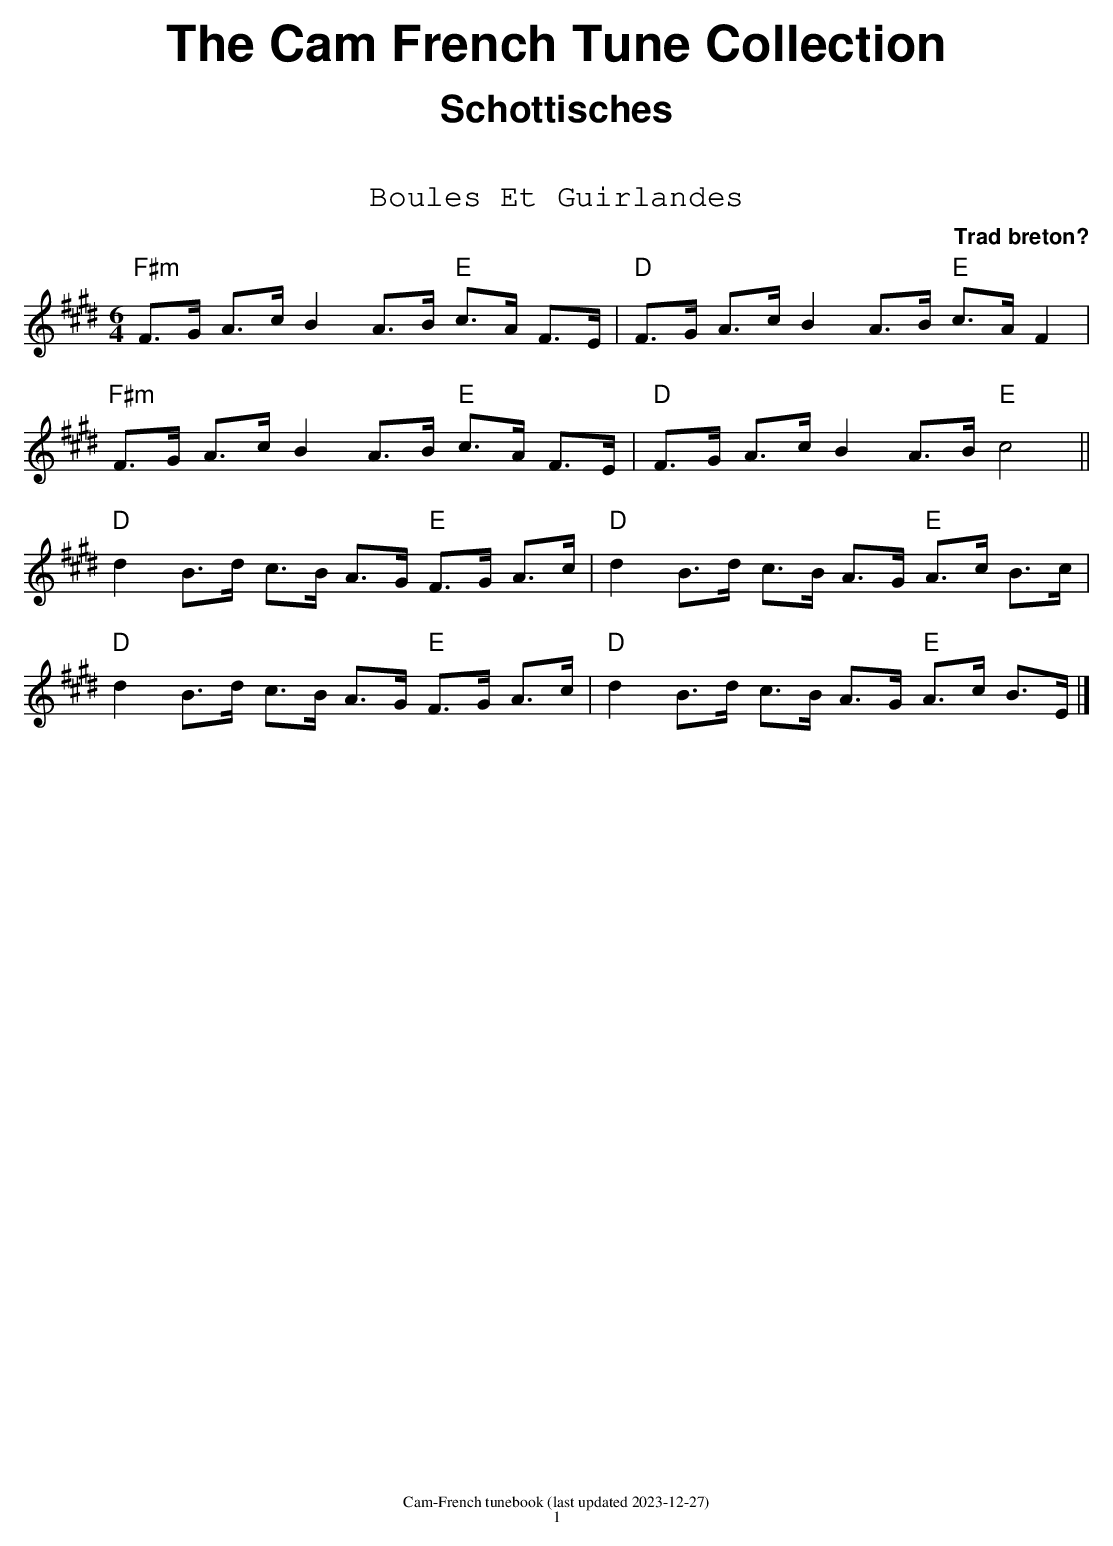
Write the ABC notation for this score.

X:1
T:Boules Et Guirlandes
C:Trad breton?
L:1/8
K:F#dor
M:none
M:6/4
"F#m"F>G A>c B2 A>B "E"c>A F>E |"D" F>G A>c B2 A>B "E"c>A F2 |
"F#m"F>G A>c B2 A>B "E"c>A F>E | "D"F>G A>c B2 A>B "E"c4 ||
"D"d2 B>d c>B A>G "E"F>G A>c | "D"d2 B>d c>B A>G "E" A>c B>c |
"D"d2 B>d c>B A>G "E"F>G A>c |"D" d2 B>d c>B A>G "E" A>c B>E |]
